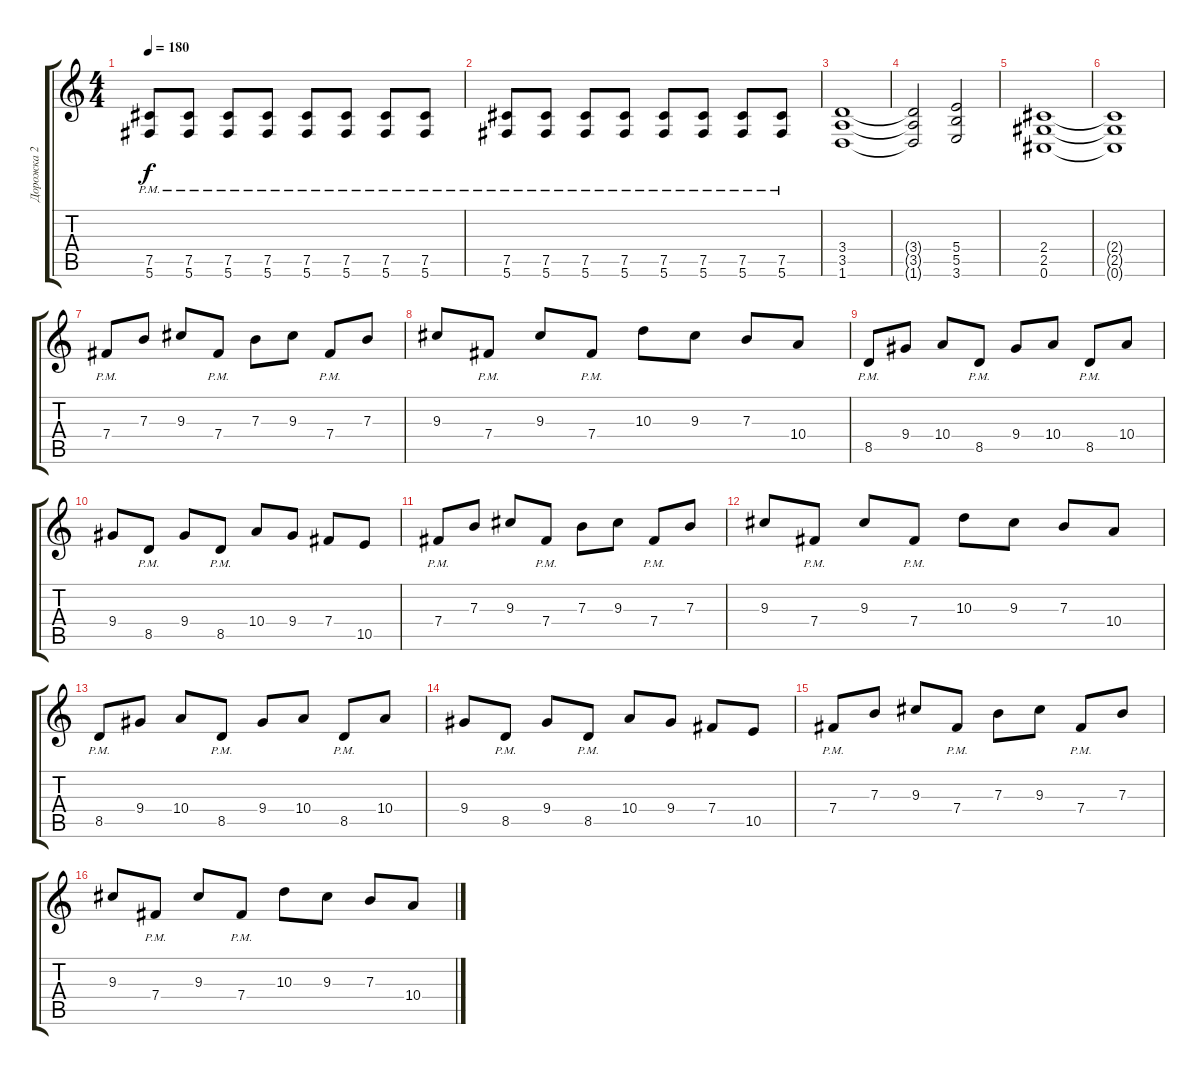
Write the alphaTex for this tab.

\track ("Дорожка 2" "Дорожка 2") {instrument overdrivenguitar}
\staff {score tabs}
\tuning (Db4 Ab3 E3 B2 Gb2 Db2) {hide}
\ts (4 4)
\tempo 180
\clef g2
\ks c
(7.5{pm} 5.6{pm}).8{dy f} (7.5{pm} 5.6{pm}).8 (7.5{pm} 5.6{pm}).8 (7.5{pm} 5.6{pm}).8 (7.5{pm} 5.6{pm}).8 (7.5{pm} 5.6{pm}).8 (7.5{pm} 5.6{pm}).8 (7.5{pm} 5.6{pm}).8 |
(7.5{pm} 5.6{pm}).8 (7.5{pm} 5.6{pm}).8 (7.5{pm} 5.6{pm}).8 (7.5{pm} 5.6{pm}).8 (7.5{pm} 5.6{pm}).8 (7.5{pm} 5.6{pm}).8 (7.5{pm} 5.6{pm}).8 (7.5{pm} 5.6{pm}).8 |
(3.4 3.5 1.6).1 |
(3.4{t} 3.5{t} 1.6{t}).2 (5.4 5.5 3.6).2 |
(2.4 2.5 0.6).1 |
(2.4{t} 2.5{t} 0.6{t}).1 |
7.4{pm}.8 7.3.8 9.3.8 7.4{pm}.8 7.3.8 9.3.8 7.4{pm}.8 7.3.8 |
9.3.8 7.4{pm}.8 9.3.8 7.4{pm}.8 10.3.8 9.3.8 7.3.8 10.4.8 |
8.5{pm}.8 9.4.8 10.4.8 8.5{pm}.8 9.4.8 10.4.8 8.5{pm}.8 10.4.8 |
9.4.8 8.5{pm}.8 9.4.8 8.5{pm}.8 10.4.8 9.4.8 7.4.8 10.5.8 |
7.4{pm}.8 7.3.8 9.3.8 7.4{pm}.8 7.3.8 9.3.8 7.4{pm}.8 7.3.8 |
9.3.8 7.4{pm}.8 9.3.8 7.4{pm}.8 10.3.8 9.3.8 7.3.8 10.4.8 |
8.5{pm}.8 9.4.8 10.4.8 8.5{pm}.8 9.4.8 10.4.8 8.5{pm}.8 10.4.8 |
9.4.8 8.5{pm}.8 9.4.8 8.5{pm}.8 10.4.8 9.4.8 7.4.8 10.5.8 |
7.4{pm}.8 7.3.8 9.3.8 7.4{pm}.8 7.3.8 9.3.8 7.4{pm}.8 7.3.8 |
9.3.8 7.4{pm}.8 9.3.8 7.4{pm}.8 10.3.8 9.3.8 7.3.8 10.4.8
